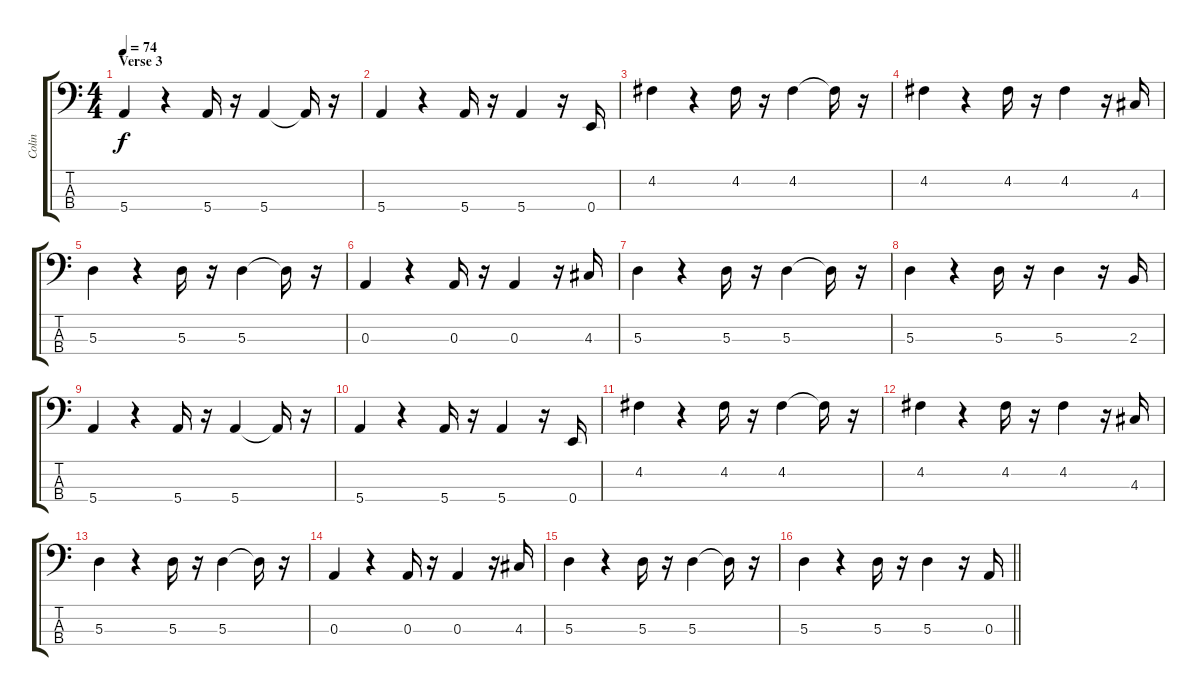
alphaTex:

\track ("Colin" "Colin") {instrument electricbassfinger}
\staff {score tabs}
\tuning (G2 D2 A1 E1) {hide}
\ts (4 4)
\section ("" "Verse 3")
\tempo 74
\clef f4
\ks c
5.4.4{dy f} r.4 5.4.16 r.16 5.4.4 5.4{t}.16 r.16 |
5.4.4 r.4 5.4.16 r.16 5.4.4 r.16 0.4.16 |
4.2.4 r.4 4.2.16 r.16 4.2.4 4.2{t}.16 r.16 |
4.2.4 r.4 4.2.16 r.16 4.2.4 r.16 4.3.16 |
5.3.4 r.4 5.3.16 r.16 5.3.4 5.3{t}.16 r.16 |
0.3.4 r.4 0.3.16 r.16 0.3.4 r.16 4.3.16 |
5.3.4 r.4 5.3.16 r.16 5.3.4 5.3{t}.16 r.16 |
5.3.4 r.4 5.3.16 r.16 5.3.4 r.16 2.3.16 |
5.4.4 r.4 5.4.16 r.16 5.4.4 5.4{t}.16 r.16 |
5.4.4 r.4 5.4.16 r.16 5.4.4 r.16 0.4.16 |
4.2.4 r.4 4.2.16 r.16 4.2.4 4.2{t}.16 r.16 |
4.2.4 r.4 4.2.16 r.16 4.2.4 r.16 4.3.16 |
5.3.4 r.4 5.3.16 r.16 5.3.4 5.3{t}.16 r.16 |
0.3.4 r.4 0.3.16 r.16 0.3.4 r.16 4.3.16 |
5.3.4 r.4 5.3.16 r.16 5.3.4 5.3{t}.16 r.16 |
\barLineRight lightlight
5.3.4 r.4 5.3.16 r.16 5.3.4 r.16 0.3.16
